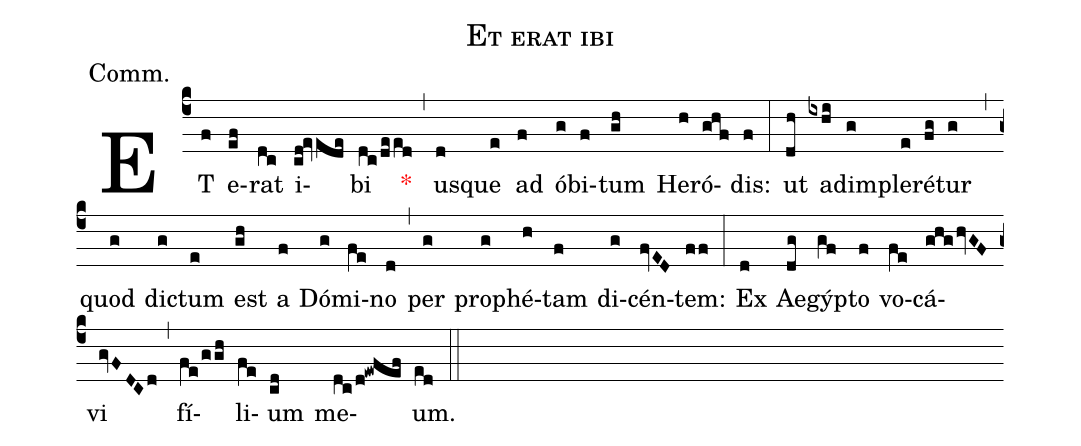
name:Et erat ibi;
annotation:Comm.;
mode:I.;
office-part:Communion;
%%
(c4) ET(f) e(ef)rat(dc) i(cd!evede)bi(dc/deed) <v>\red{*}</v>(,) us(d)que(e) ad(f) ó(g)bi(f)tum(gh) He(h)ró(ghf)dis:(f) (:) ut(dh) ad(ixhi)im(g)ple(e)ré(fg)tur(g) (,) quod(g) di(g)ctum(e) est(gh) a(f) Dó(g)mi(fe)no(d) (,) per(g) pro(g)phé(h)tam(f) di(g)cén(fvED)tem:(ff) (:) Ex(d) Ae(dg)gýp(gf)to(f) vo(fe)cá(ghghvGF)vi(gvFDCd) (,) fí(fe/ggh)li(fe)um(cd) me(dc/d!ewfef)um.(ed) (::)
